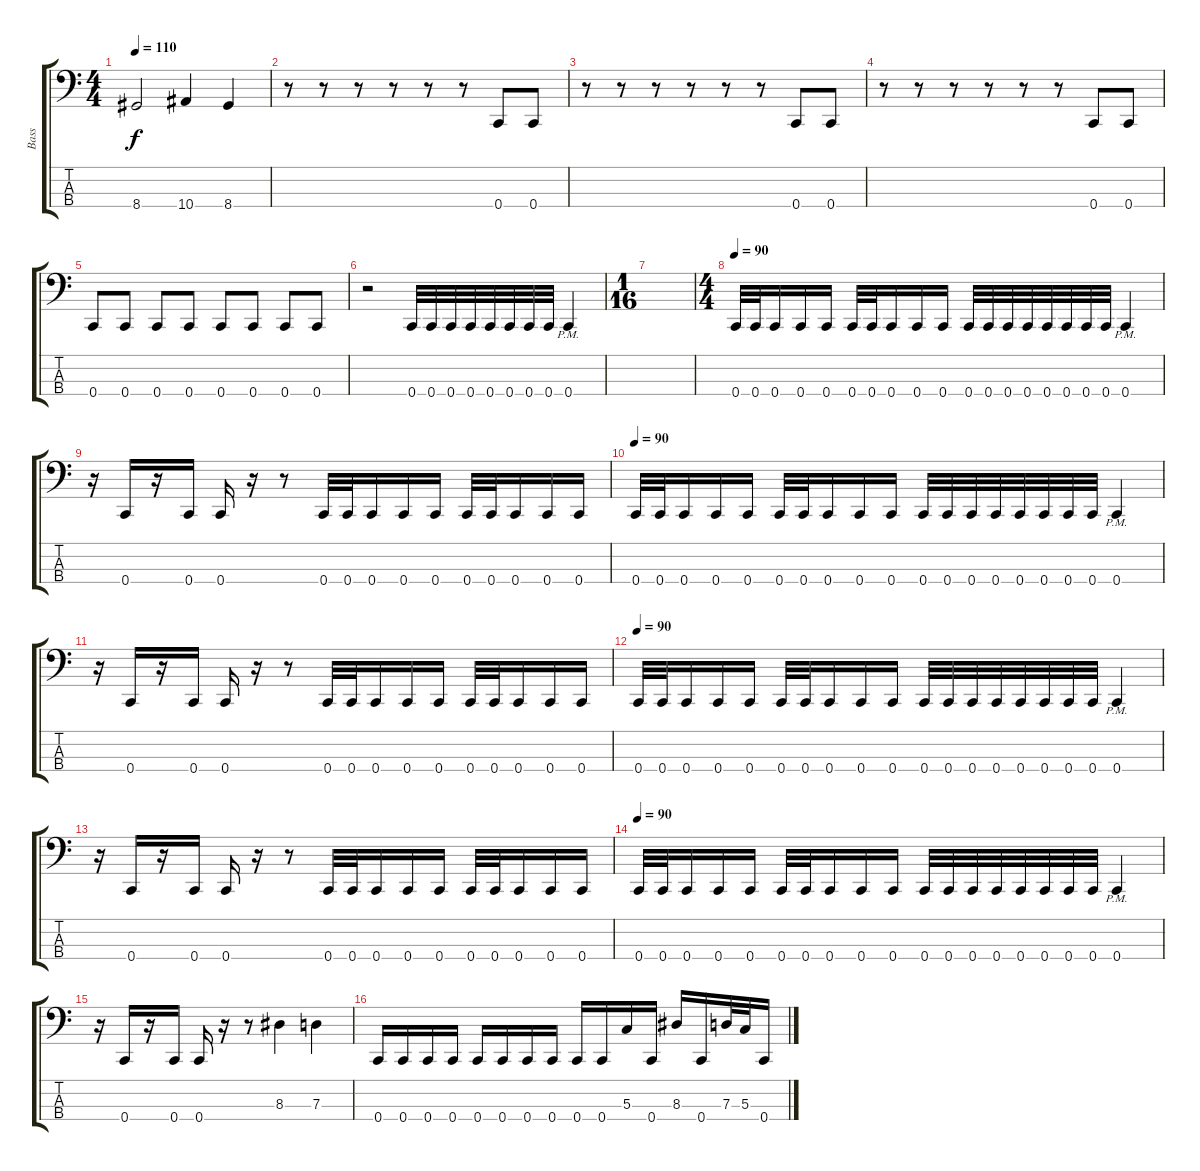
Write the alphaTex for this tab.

\track ("Bass" "Bass") {instrument electricbassfinger}
\staff {score tabs}
\tuning (F2 C2 G1 C1) {hide}
\ts (4 4)
\tempo 110
\clef f4
\ks c
8.4.2{dy f} 10.4.4 8.4.4 |
r.8 r.8 r.8 r.8 r.8 r.8 0.4.8 0.4.8 |
r.8 r.8 r.8 r.8 r.8 r.8 0.4.8 0.4.8 |
r.8 r.8 r.8 r.8 r.8 r.8 0.4.8 0.4.8 |
0.4.8 0.4.8 0.4.8 0.4.8 0.4.8 0.4.8 0.4.8 0.4.8 |
r.2 0.4.32 0.4.32 0.4.32 0.4.32 0.4.32 0.4.32 0.4.32 0.4.32 0.4{pm}.4 |
\ts (1 16)
|
\ts (4 4)
\tempo 90
0.4.32 0.4.32 0.4.16 0.4.16 0.4.16 0.4.32 0.4.32 0.4.16 0.4.16 0.4.16 0.4.32 0.4.32 0.4.32 0.4.32 0.4.32 0.4.32 0.4.32 0.4.32 0.4{pm}.4 |
r.16 0.4.16 r.16 0.4.16 0.4.16 r.16 r.8 0.4.32 0.4.32 0.4.16 0.4.16 0.4.16 0.4.32 0.4.32 0.4.16 0.4.16 0.4.16 |
\tempo 90
0.4.32 0.4.32 0.4.16 0.4.16 0.4.16 0.4.32 0.4.32 0.4.16 0.4.16 0.4.16 0.4.32 0.4.32 0.4.32 0.4.32 0.4.32 0.4.32 0.4.32 0.4.32 0.4{pm}.4 |
r.16 0.4.16 r.16 0.4.16 0.4.16 r.16 r.8 0.4.32 0.4.32 0.4.16 0.4.16 0.4.16 0.4.32 0.4.32 0.4.16 0.4.16 0.4.16 |
\tempo 90
0.4.32 0.4.32 0.4.16 0.4.16 0.4.16 0.4.32 0.4.32 0.4.16 0.4.16 0.4.16 0.4.32 0.4.32 0.4.32 0.4.32 0.4.32 0.4.32 0.4.32 0.4.32 0.4{pm}.4 |
r.16 0.4.16 r.16 0.4.16 0.4.16 r.16 r.8 0.4.32 0.4.32 0.4.16 0.4.16 0.4.16 0.4.32 0.4.32 0.4.16 0.4.16 0.4.16 |
\tempo 90
0.4.32 0.4.32 0.4.16 0.4.16 0.4.16 0.4.32 0.4.32 0.4.16 0.4.16 0.4.16 0.4.32 0.4.32 0.4.32 0.4.32 0.4.32 0.4.32 0.4.32 0.4.32 0.4{pm}.4 |
r.16 0.4.16 r.16 0.4.16 0.4.16 r.16 r.8 8.3.4 7.3.4 |
0.4.16 0.4.16 0.4.16 0.4.16 0.4.16 0.4.16 0.4.16 0.4.16 0.4.16 0.4.16 5.3.16 0.4.16 8.3.16 0.4.16 7.3.32 5.3.32 0.4.16
